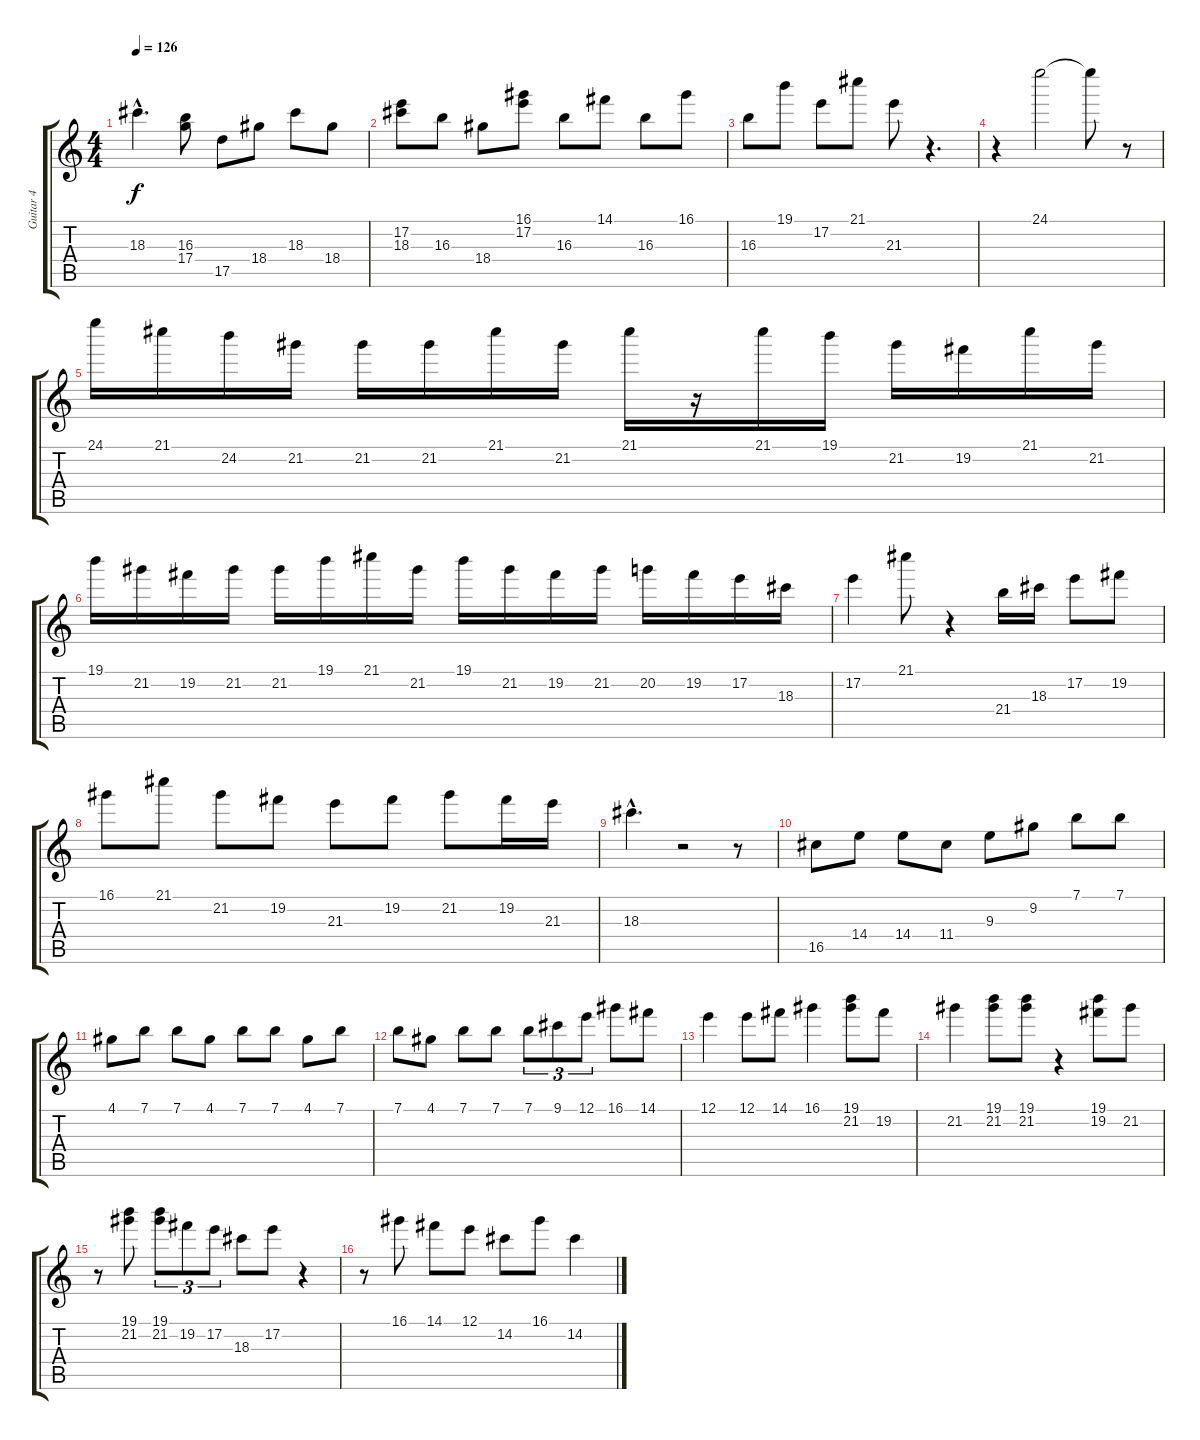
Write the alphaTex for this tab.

\track ("Guitar 4" "Guitar 4") {instrument electricguitarclean}
\staff {score tabs}
\tuning (E4 B3 G3 D3 A2 E2) {hide}
\ts (4 4)
\tempo 126
\clef g2
\ks c
18.3{hac t}.4{d dy f} (16.3 17.4).8 17.5.8 18.4.8 18.3.8 18.4.8 |
(17.2 18.3).8 16.3.8 18.4.8 (16.1 17.2).8 16.3.8 14.1.8 16.3.8 16.1.8 |
16.3.8 19.1.8 17.2.8 21.1.8 21.3.8 r.4{d} |
r.4 24.1.2 24.1{t}.8 r.8 |
24.1.16 21.1.16 24.2.16 21.2.16 21.2.16 21.2.16 21.1.16 21.2.16 21.1.16 r.16 21.1.16 19.1.16 21.2.16 19.2.16 21.1.16 21.2.16 |
19.1.16 21.2.16 19.2.16 21.2.16 21.2.16 19.1.16 21.1.16 21.2.16 19.1.16 21.2.16 19.2.16 21.2.16 20.2.16 19.2.16 17.2.16 18.3.16 |
17.2.4 21.1.8 r.4 21.4.16 18.3.16 17.2.8 19.2.8 |
16.1.8 21.1.8 21.2.8 19.2.8 21.3.8 19.2.8 21.2.8 19.2.16 21.3.16 |
18.3{hac}.4{d} r.2 r.8 |
16.5.8 14.4.8 14.4.8 11.4.8 9.3.8 9.2.8 7.1.8 7.1.8 |
4.1.8 7.1.8 7.1.8 4.1.8 7.1.8 7.1.8 4.1.8 7.1.8 |
7.1.8 4.1.8 7.1.8 7.1.8 7.1.8{tu (3 2)} 9.1.8{tu (3 2)} 12.1.8{tu (3 2)} 16.1.8 14.1.8 |
12.1.4 12.1.8 14.1.8 16.1.4 (19.1 21.2).8 19.2.8 |
21.2.4 (19.1 21.2).8 (19.1 21.2).8 r.4 (19.1 19.2).8 21.2.8 |
r.8 (19.1 21.2).8 (19.1 21.2).8{tu (3 2)} 19.2.8{tu (3 2)} 17.2.8{tu (3 2)} 18.3.8 17.2.8 r.4 |
r.8 16.1.8 14.1.8 12.1.8 14.2.8 16.1.8 14.2.4
